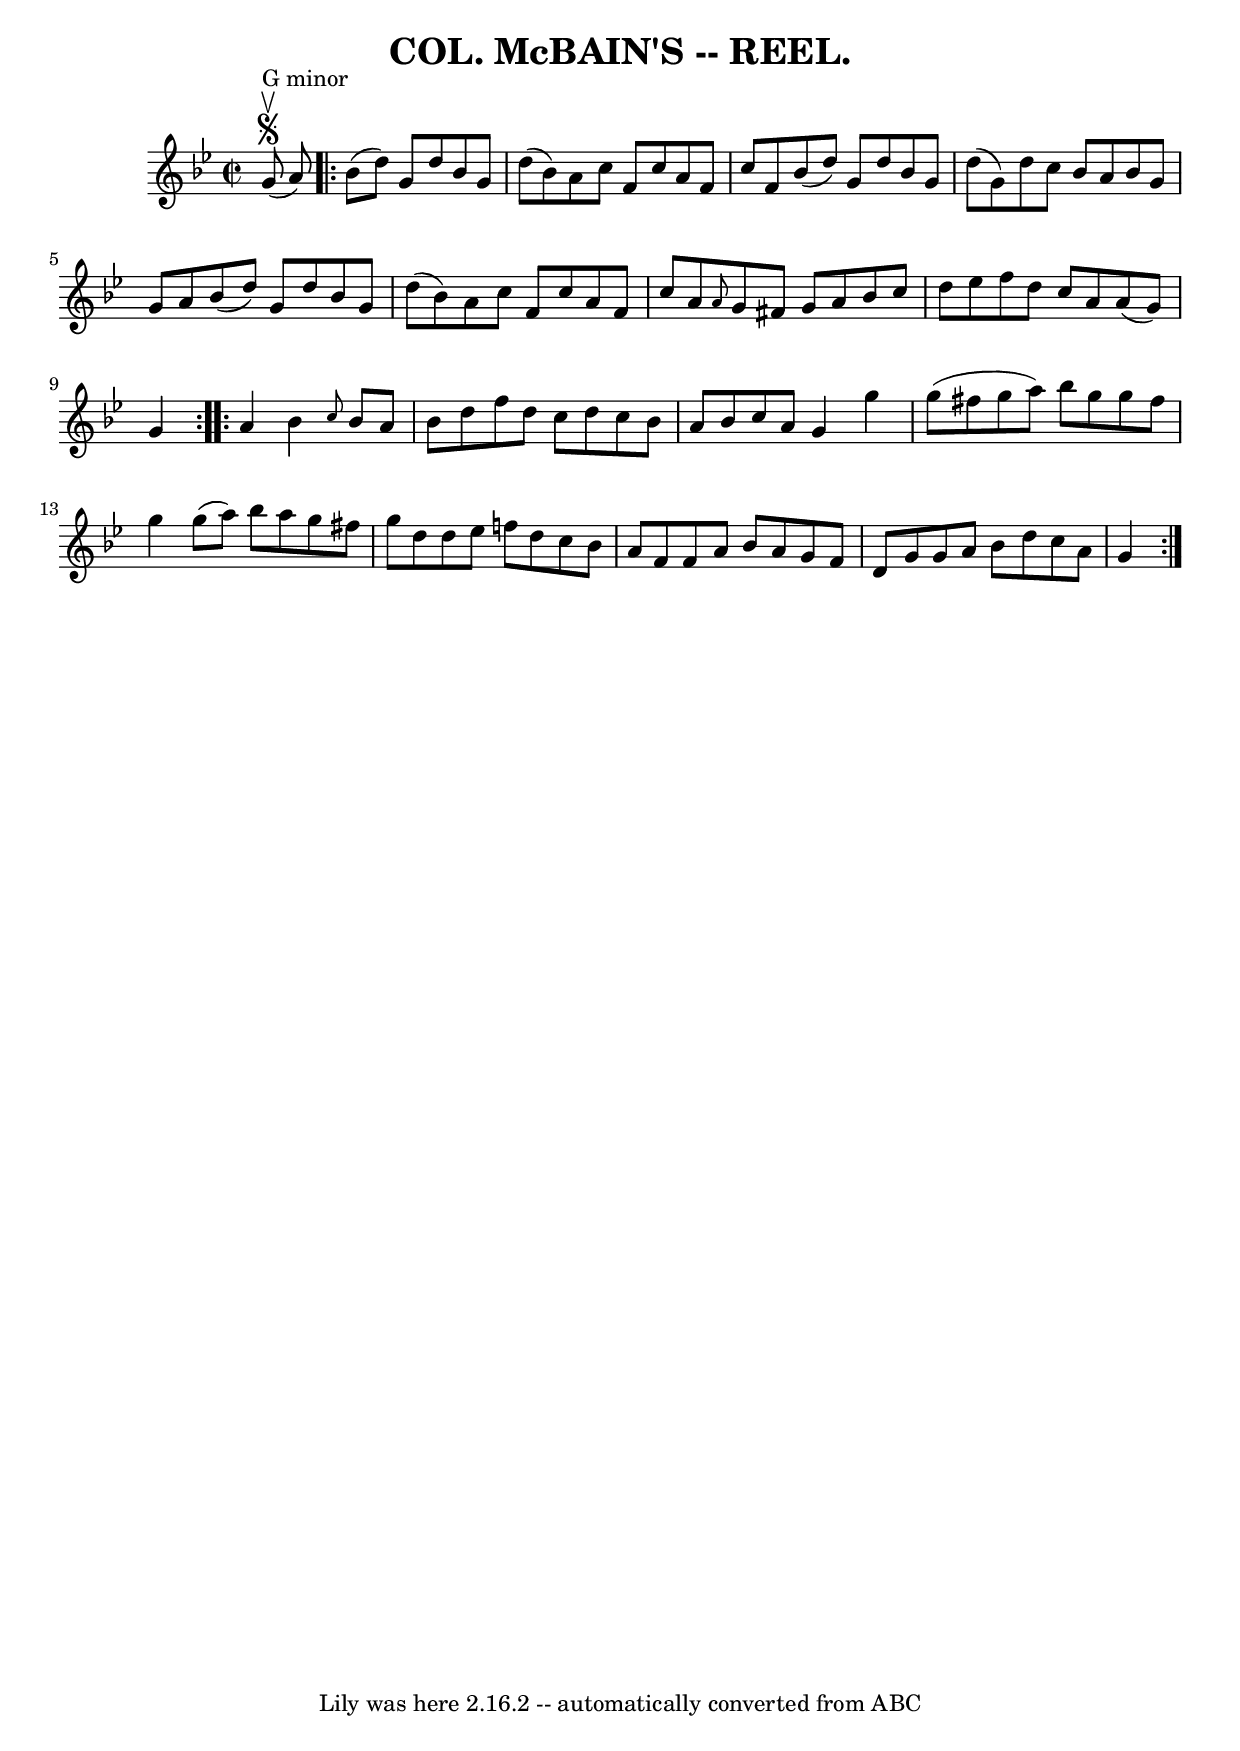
\version "2.16.2"
\include "Mammoth.ily"
\header {
  crossRefNumber = "5"
  footnotes = ""
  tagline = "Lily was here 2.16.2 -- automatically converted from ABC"
  title = "COL. McBAIN'S -- REEL."

}
voicedefault =  {


  \override Staff.TimeSignature #'style = #'C
  \time 2/2 
  \key g \minor
  g'8^"G minor"^\segno^\upbow(a'8) 

  \repeat volta 2 {
    bes'8 (d''8) g'8 d''8 bes'8 g'8 d''8 (     bes'8)  |
    a'8 c''8 f'8 c''8 a'8 f'8 c''8 f'8   |
    bes'8 (d''8) g'8 d''8 bes'8 g'8 d''8 (g'8)  |
    d''8 c''8 bes'8 a'8 bes'8 g'8 g'8 a'8  |
         bes'8 (d''8) g'8 d''8 bes'8 g'8 d''8 (bes'8)   |
    a'8 c''8 f'8 c''8 a'8 f'8 c''8 a'8  |
    
    \grace { a'8  
	   } g'8 fis'8 g'8 a'8 bes'8 c''8 d''8         ees''8   |
    f''8 d''8 c''8 a'8 a'8 (g'8) g'4  
  }     

  \repeat volta 2 {     a'4   |
    bes'4  \grace { c''8  
		  } bes'8 a'8        bes'8 d''8 f''8 d''8   |
    c''8 d''8 c''8 bes'8 a'8      bes'8 c''8 a'8   |
    g'4 g''4 g''8 (fis''8 g''8         a''8)  |
    bes''8 g''8 g''8 fis''8 g''4 g''8 (a''8) |
    bes''8 a''8 g''8 fis''8 g''8 d''8 d''8         ees''8   |
    f''!8 d''8 c''8 bes'8 a'8 f'8 f'8 a'8   |
    bes'8 a'8 g'8 f'8 d'8 g'8 g'8 a'8  |
    
    bes'8 d''8 c''8 a'8 g'4    
  }   

}

\score{
  <<

    \context Staff="default"
    {
      \voicedefault 
      
    }

  >>
  \layout {
    
  }
  \midi {
  }

}
